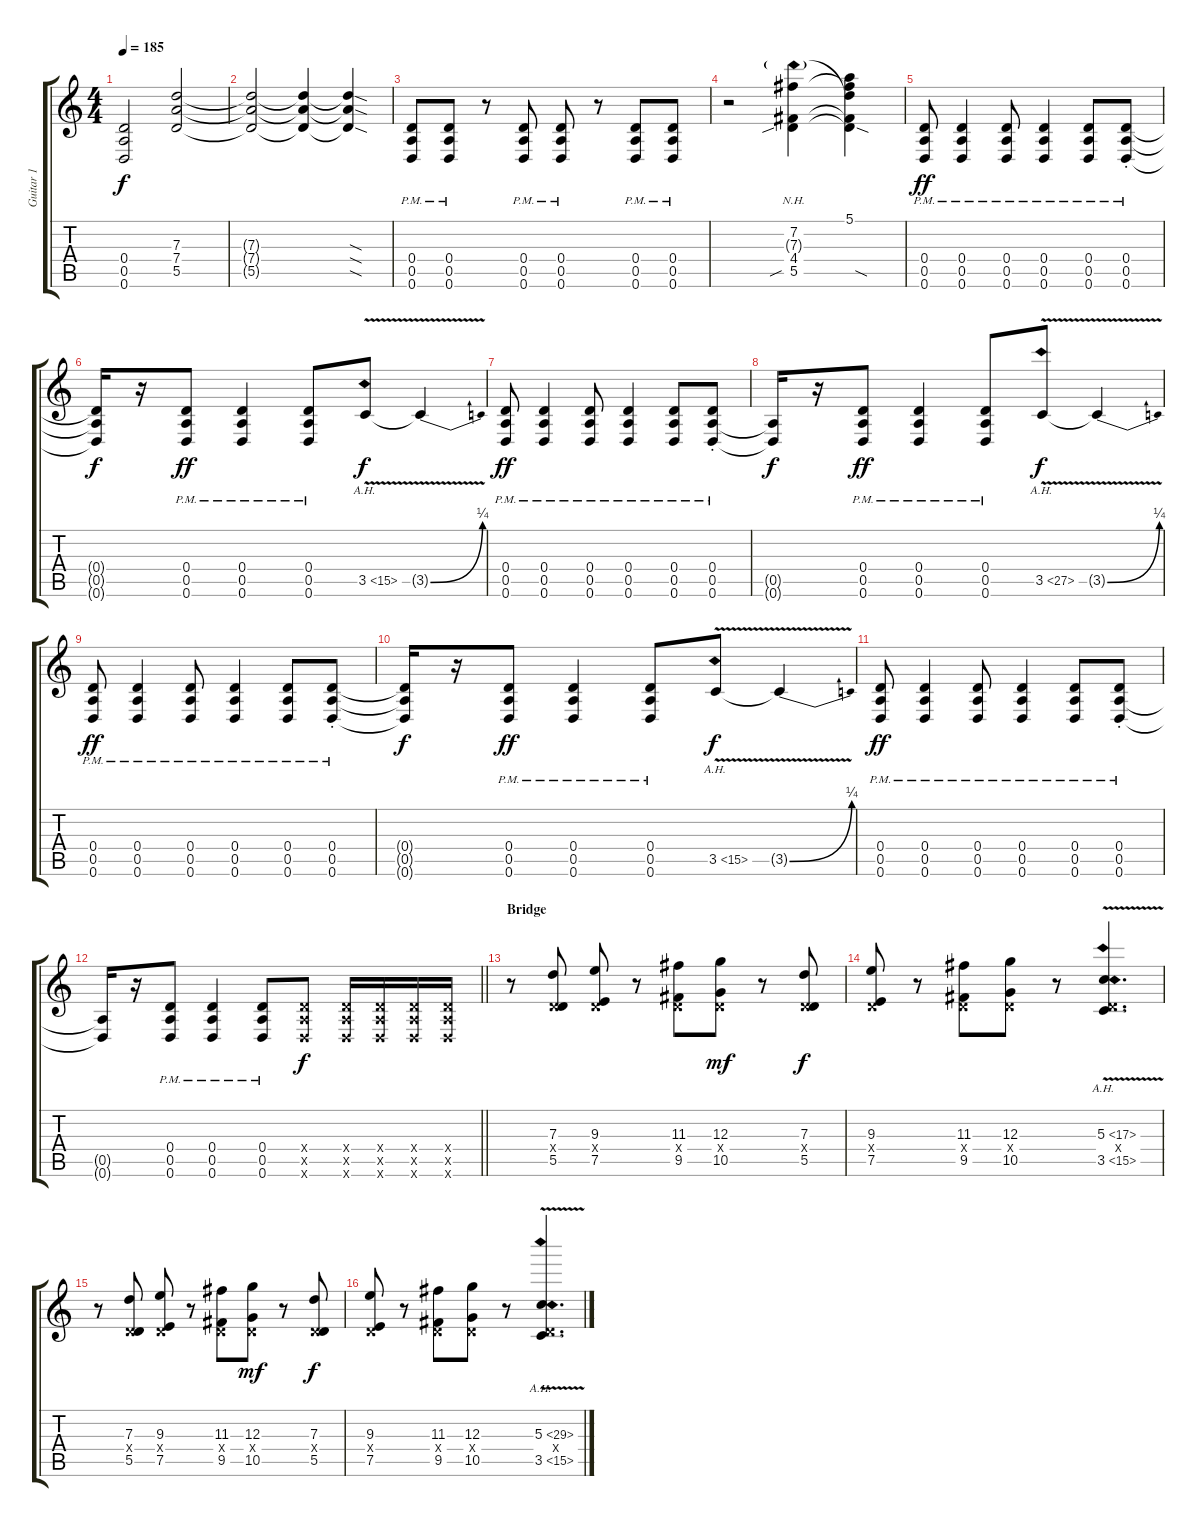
\track ("Guitar 1" "Guitar 1") {instrument distortionguitar}
\staff {score tabs}
\tuning (E4 B3 G3 D3 A2 D2) {hide}
\ts (4 4)
\tempo 185
\clef g2
\ks c
(0.4{t} 0.5{t} 0.6{t}).2{dy f} (7.3 7.4 5.5).2 |
(7.3{t} 7.4{t} 5.5{t}).2 (7.3{t} 7.4{t} 5.5{t}).4 (7.3{sod t} 7.4{sod t} 5.5{sod t}).4 |
(0.4{pm} 0.5{pm} 0.6{pm}).8 (0.4{pm} 0.5{pm} 0.6{pm}).8 r.8 (0.4{pm} 0.5{pm} 0.6{pm}).8 (0.4{pm} 0.5{pm} 0.6{pm}).8 r.8 (0.4{pm} 0.5{pm} 0.6{pm}).8 (0.4{pm} 0.5{pm} 0.6{pm}).8 |
r.2 (7.2 7.3{nh g} 4.4 5.5{sib}).4 (5.1 7.2{t} 7.3{t} 4.4{t} 5.5{sod t}).4 |
(0.4{pm} 0.5{pm} 0.6{pm}).8{dy ff} (0.4{pm} 0.5{pm} 0.6{pm}).4 (0.4{pm} 0.5{pm} 0.6{pm}).8 (0.4{pm} 0.5{pm} 0.6{pm}).4 (0.4{pm} 0.5{pm} 0.6{pm}).8 (0.4{pm} 0.5{pm st} 0.6{pm st}).8 |
(0.4{t} 0.5{t} 0.6{t}).16{dy f} r.16 (0.4{pm} 0.5{pm} 0.6{pm}).8{dy ff} (0.4{pm} 0.5{pm} 0.6{pm}).4 (0.4{pm} 0.5{pm} 0.6{pm}).8 3.5{ah 12 v}.8{dy f} 3.5{be (bend 0 0 60 1) v t}.4 |
(0.4{pm} 0.5{pm} 0.6{pm}).8{dy ff} (0.4{pm} 0.5{pm} 0.6{pm}).4 (0.4{pm} 0.5{pm} 0.6{pm}).8 (0.4{pm} 0.5{pm} 0.6{pm}).4 (0.4{pm} 0.5{pm} 0.6{pm}).8 (0.4{pm} 0.5{pm st} 0.6{pm st}).8 |
(0.5{t} 0.6{t}).16{dy f} r.16 (0.4{pm} 0.5{pm} 0.6{pm}).8{dy ff} (0.4{pm} 0.5{pm} 0.6{pm}).4 (0.4{pm} 0.5{pm} 0.6{pm}).8 3.5{ah 24 v}.8{dy f} 3.5{be (bend 0 0 60 1) v t}.4 |
(0.4{pm} 0.5{pm} 0.6{pm}).8{dy ff} (0.4{pm} 0.5{pm} 0.6{pm}).4 (0.4{pm} 0.5{pm} 0.6{pm}).8 (0.4{pm} 0.5{pm} 0.6{pm}).4 (0.4{pm} 0.5{pm} 0.6{pm}).8 (0.4{pm} 0.5{pm st} 0.6{pm st}).8 |
(0.4{t} 0.5{t} 0.6{t}).16{dy f} r.16 (0.4{pm} 0.5{pm} 0.6{pm}).8{dy ff} (0.4{pm} 0.5{pm} 0.6{pm}).4 (0.4{pm} 0.5{pm} 0.6{pm}).8 3.5{ah 12 v}.8{dy f} 3.5{be (bend 0 0 60 1) v t}.4 |
(0.4{pm} 0.5{pm} 0.6{pm}).8{dy ff} (0.4{pm} 0.5{pm} 0.6{pm}).4 (0.4{pm} 0.5{pm} 0.6{pm}).8 (0.4{pm} 0.5{pm} 0.6{pm}).4 (0.4{pm} 0.5{pm} 0.6{pm}).8 (0.4{pm} 0.5{pm st} 0.6{pm st}).8 |
\barLineRight lightlight
(0.5{t} 0.6{t}).16 r.16 (0.4{pm} 0.5{pm} 0.6{pm}).8 (0.4{pm} 0.5{pm} 0.6{pm}).4 (0.4{pm} 0.5{pm} 0.6{pm}).8 (0.4{x} 0.5{x} 0.6{x}).8{dy f} (0.4{x} 0.5{x} 0.6{x}).16 (0.4{x} 0.5{x} 0.6{x}).16 (0.4{x} 0.5{x} 0.6{x}).16 (0.4{x} 0.5{x} 0.6{x}).16 |
\section ("" "Bridge")
r.8 (7.3 0.4{x} 5.5).8 (9.3 0.4{x} 7.5).8 r.8 (11.3 0.4{x} 9.5).8 (12.3 0.4{x} 10.5).8{dy mf} r.8 (7.3 0.4{x} 5.5).8{dy f} |
(9.3 0.4{x} 7.5).8 r.8 (11.3 0.4{x} 9.5).8 (12.3 0.4{x} 10.5).8 r.8 (5.3{ah 12 v} 0.4{x} 3.5{ah 12}).4{d} |
r.8 (7.3 0.4{x} 5.5).8 (9.3 0.4{x} 7.5).8 r.8 (11.3 0.4{x} 9.5).8 (12.3 0.4{x} 10.5).8{dy mf} r.8 (7.3 0.4{x} 5.5).8{dy f} |
(9.3 0.4{x} 7.5).8 r.8 (11.3 0.4{x} 9.5).8 (12.3 0.4{x} 10.5).8 r.8 (5.3{ah 24 v} 0.4{x} 3.5{ah 12}).4{d}
